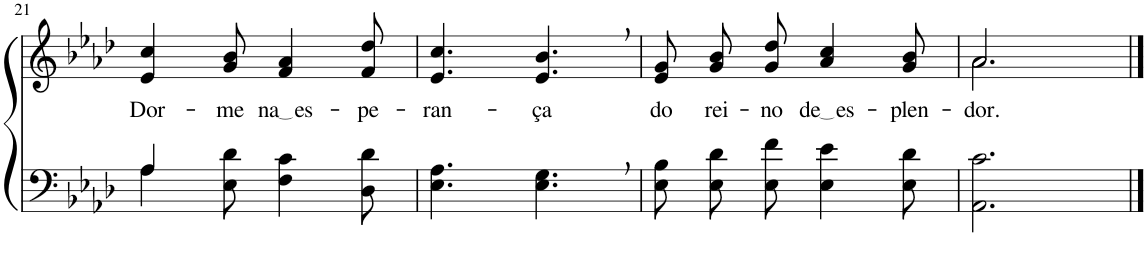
**kern	**kern	**text
*part2	*part1	*part1
*staff2	*staff1	*staff1
*I"Parte III e IV	*I"Parte I e II	*
!!LO:PB:g=z
*clefF4	*clefG2	*
*Trd2c3	*Trd2c3	*
*k[b-e-a-d-]	*k[b-e-a-d-]	*
*M6/8	*M6/8	*
=21	=21	=21
*^	*	*
!	!	!	!LO:LY:b
4A-/	4A-\	4e-/ 4cc/	Dor-
!	!	!	!LO:LY:b
2ryy	8E-\ 8d-\	8g/ 8b-/	-me
!	!	!	!LO:LY:b
.	4F\ 4c\	4f/ 4a-/	na es
!	!	!	!LO:LY:b
.	8D-\ 8d-\	8f/ 8dd-/	-pe-
=22	=22	=22	=22
!	!	!	!LO:LY:b
*v	*v	*	*
4.E-\ 4.A-\	4.e-/ 4.cc/	-ran-
!	!	!LO:LY:b
4.E-\, 4.G\,	4.e-/, 4.b-/,	-ça
=23	=23	=23
!	!	!LO:LY:b
8E-\ 8B-\L	8e-/ 8g/L	do
!	!	!LO:LY:b
8E-\ 8d-\	8g/ 8b-/	rei-
!	!	!LO:LY:b
8E-\ 8f\J	8g/ 8dd-/J	-no
!	!	!LO:LY:b
4E-\ 4e-\	4a-/ 4cc/	de es
!	!	!LO:LY:b
8E-\ 8d-\	8g/ 8b-/	-plen-
=24	=24	=24
!	!	!LO:LY:b
*	*^	*
2.AA-\ 2.c\	2.a-\	2.a-/	-dor.
*	*v	*v	*
==	==	==
*-	*-	*-
